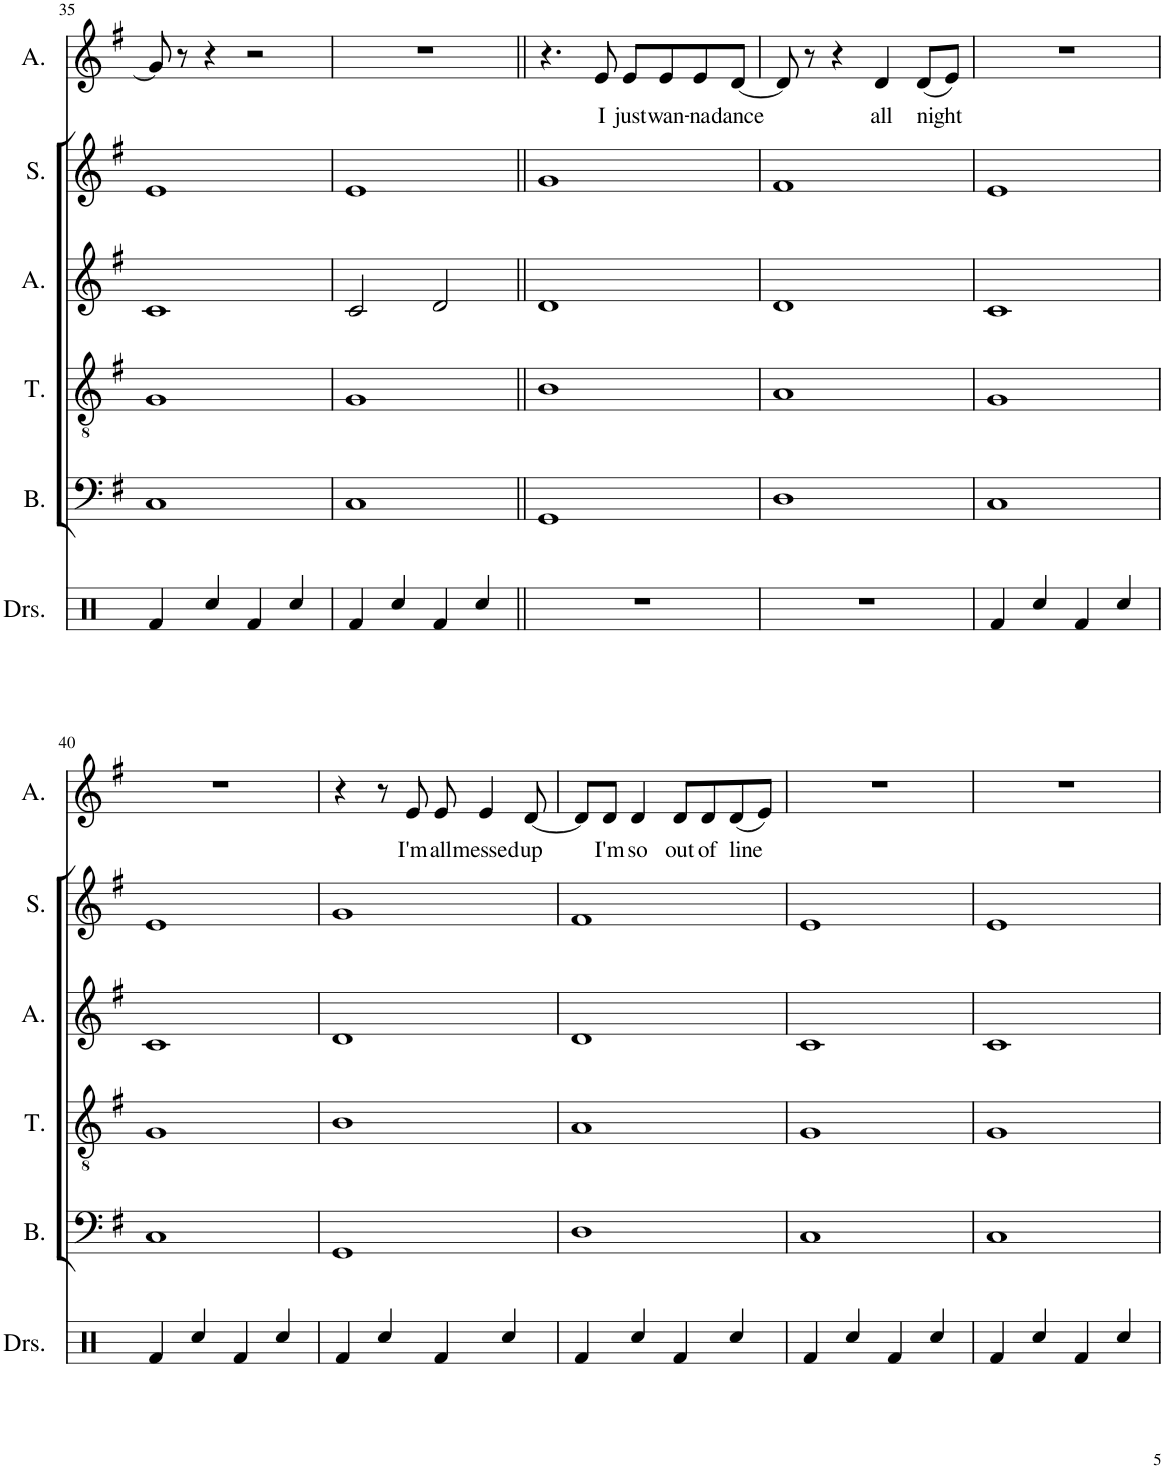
**kern	**kern	**kern	**kern	**kern	**kern	**text
*part6	*part5	*part4	*part3	*part2	*part1	*part1
*staff6	*staff5	*staff4	*staff3	*staff2	*staff1	*staff1
*I"Drumset	*I"Bass	*I"Tenor	*I"Alto	*I"Soprano	*I"Alto	*
*I'Drs.	*I'B.	*I'T.	*I'A.	*I'S.	*I'A.	*
!!LO:PB:g=z
*clefX	*clefF4	*clefGv2	*clefG2	*clefG2	*clefG2	*
*k[]	*k[f#]	*k[f#]	*k[f#]	*k[f#]	*k[f#]	*
*M4/4	*M4/4	*M4/4	*M4/4	*M4/4	*M4/4	*
=35	=35	=35	=35	=35	=35	=35
4Rf/	1C	1G	1c	1e	8g/]	.
.	.	.	.	.	8r	.
4Rcc/	.	.	.	.	4r	.
4Rf/	.	.	.	.	2r	.
4Rcc/	.	.	.	.	.	.
=36	=36	=36	=36	=36	=36	=36
4Rf/	1C	1G	2c/	1e	1r	.
4Rcc/	.	.	.	.	.	.
4Rf/	.	.	2d/	.	.	.
4Rcc/	.	.	.	.	.	.
=37||	=37||	=37||	=37||	=37||	=37||	=37||
1r	1GG	1B	1d	1g	4.r	.
!	!	!	!	!	!	!LO:LY:b
.	.	.	.	.	8e/	I
!	!	!	!	!	!	!LO:LY:b
.	.	.	.	.	8e/L	just
!	!	!	!	!	!	!LO:LY:b
.	.	.	.	.	8e/	wan-
!	!	!	!	!	!	!LO:LY:b
.	.	.	.	.	8e/	-na
!	!	!	!	!	!	!LO:LY:b
.	.	.	.	.	[8d/J	dance
=38	=38	=38	=38	=38	=38	=38
1r	1D	1A	1d	1f#	8d/]	.
.	.	.	.	.	8r	.
.	.	.	.	.	4r	.
!	!	!	!	!	!	!LO:LY:b
.	.	.	.	.	4d/	all
!	!	!	!	!	!	!LO:LY:b
.	.	.	.	.	(8d/L	night
.	.	.	.	.	8e/J)	.
=39	=39	=39	=39	=39	=39	=39
4Rf/	1C	1G	1c	1e	1r	.
4Rcc/	.	.	.	.	.	.
4Rf/	.	.	.	.	.	.
4Rcc/	.	.	.	.	.	.
!!LO:LB:g=z
=40	=40	=40	=40	=40	=40	=40
4Rf/	1C	1G	1c	1e	1r	.
4Rcc/	.	.	.	.	.	.
4Rf/	.	.	.	.	.	.
4Rcc/	.	.	.	.	.	.
=41	=41	=41	=41	=41	=41	=41
4Rf/	1GG	1B	1d	1g	4r	.
4Rcc/	.	.	.	.	8r	.
!	!	!	!	!	!	!LO:LY:b
.	.	.	.	.	8e/	I'm
!	!	!	!	!	!	!LO:LY:b
4Rf/	.	.	.	.	8e/	all
!	!	!	!	!	!	!LO:LY:b
.	.	.	.	.	4e/	messed
4Rcc/	.	.	.	.	.	.
!	!	!	!	!	!	!LO:LY:b
.	.	.	.	.	[8d/	up
=42	=42	=42	=42	=42	=42	=42
4Rf/	1D	1A	1d	1f#	8d/L]	.
!	!	!	!	!	!	!LO:LY:b
.	.	.	.	.	8d/J	I'm
!	!	!	!	!	!	!LO:LY:b
4Rcc/	.	.	.	.	4d/	so
!	!	!	!	!	!	!LO:LY:b
4Rf/	.	.	.	.	8d/L	out
!	!	!	!	!	!	!LO:LY:b
.	.	.	.	.	8d/	of
!	!	!	!	!	!	!LO:LY:b
4Rcc/	.	.	.	.	(8d/	line
.	.	.	.	.	8e/J)	.
=43	=43	=43	=43	=43	=43	=43
4Rf/	1C	1G	1c	1e	1r	.
4Rcc/	.	.	.	.	.	.
4Rf/	.	.	.	.	.	.
4Rcc/	.	.	.	.	.	.
=44	=44	=44	=44	=44	=44	=44
4Rf/	1C	1G	1c	1e	1r	.
4Rcc/	.	.	.	.	.	.
4Rf/	.	.	.	.	.	.
4Rcc/	.	.	.	.	.	.
=	=	=	=	=	=	=
*-	*-	*-	*-	*-	*-	*-
